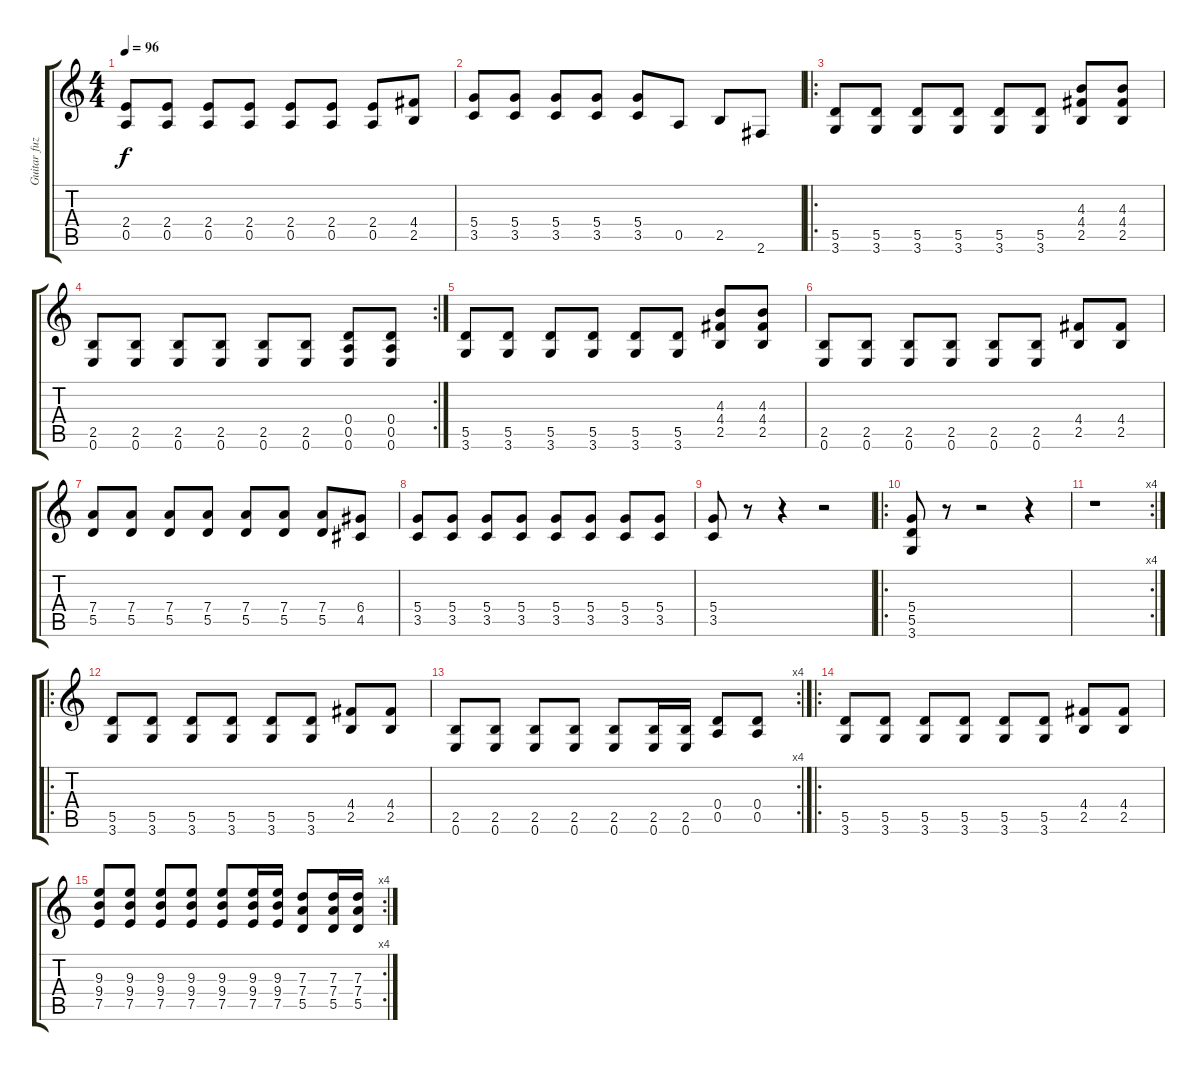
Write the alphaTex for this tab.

\track ("Guitar fuzz" "Guitar fuz") {instrument distortionguitar}
\staff {score tabs}
\tuning (E4 B3 G3 D3 A2 E2) {hide}
\ts (4 4)
\tempo 96
\clef g2
\ks c
(2.4 0.5).8{dy f} (2.4 0.5).8 (2.4 0.5).8 (2.4 0.5).8 (2.4 0.5).8 (2.4 0.5).8 (2.4 0.5).8 (4.4 2.5).8 |
(5.4 3.5).8 (5.4 3.5).8 (5.4 3.5).8 (5.4 3.5).8 (5.4 3.5).8 0.5.8 2.5.8 2.6.8 |
\ro
(5.5 3.6).8 (5.5 3.6).8 (5.5 3.6).8 (5.5 3.6).8 (5.5 3.6).8 (5.5 3.6).8 (4.3 4.4 2.5).8 (4.3 4.4 2.5).8 |
\rc 2
(2.5 0.6).8 (2.5 0.6).8 (2.5 0.6).8 (2.5 0.6).8 (2.5 0.6).8 (2.5 0.6).8 (0.4 0.5 0.6).8 (0.4 0.5 0.6).8 |
(5.5 3.6).8 (5.5 3.6).8 (5.5 3.6).8 (5.5 3.6).8 (5.5 3.6).8 (5.5 3.6).8 (4.3 4.4 2.5).8 (4.3 4.4 2.5).8 |
(2.5 0.6).8 (2.5 0.6).8 (2.5 0.6).8 (2.5 0.6).8 (2.5 0.6).8 (2.5 0.6).8 (4.4 2.5).8 (4.4 2.5).8 |
(7.4 5.5).8 (7.4 5.5).8 (7.4 5.5).8 (7.4 5.5).8 (7.4 5.5).8 (7.4 5.5).8 (7.4 5.5).8 (6.4 4.5).8 |
(5.4 3.5).8 (5.4 3.5).8 (5.4 3.5).8 (5.4 3.5).8 (5.4 3.5).8 (5.4 3.5).8 (5.4 3.5).8 (5.4 3.5).8 |
(5.4 3.5).8 r.8 r.4 r.2 |
\ro
(5.4 5.5 3.6).8 r.8 r.2 r.4 |
\rc 4
r.1 |
\ro
(5.5 3.6).8 (5.5 3.6).8 (5.5 3.6).8 (5.5 3.6).8 (5.5 3.6).8 (5.5 3.6).8 (4.4 2.5).8 (4.4 2.5).8 |
\rc 4
(2.5 0.6).8 (2.5 0.6).8 (2.5 0.6).8 (2.5 0.6).8 (2.5 0.6).8 (2.5 0.6).16 (2.5 0.6).16 (0.4 0.5).8 (0.4 0.5).8 |
\ro
(5.5 3.6).8 (5.5 3.6).8 (5.5 3.6).8 (5.5 3.6).8 (5.5 3.6).8 (5.5 3.6).8 (4.4 2.5).8 (4.4 2.5).8 |
\rc 4
(9.3 9.4 7.5).8 (9.3 9.4 7.5).8 (9.3 9.4 7.5).8 (9.3 9.4 7.5).8 (9.3 9.4 7.5).8 (9.3 9.4 7.5).16 (9.3 9.4 7.5).16 (7.3 7.4 5.5).8 (7.3 7.4 5.5).16 (7.3 7.4 5.5).16
